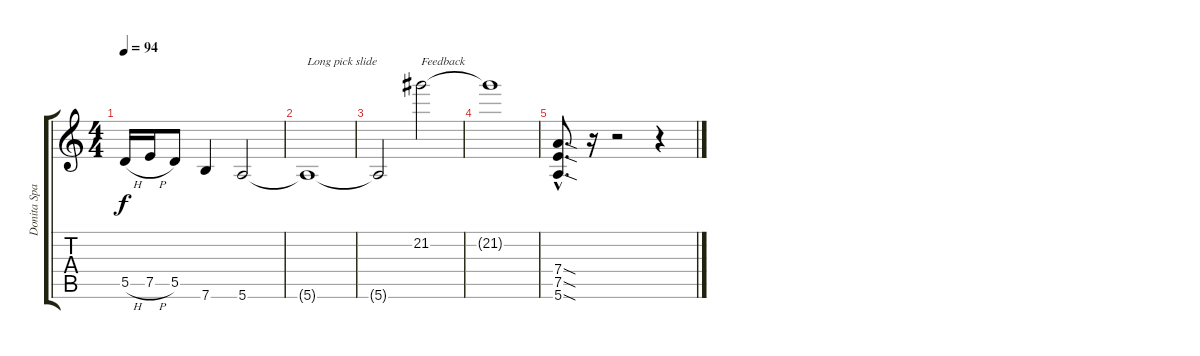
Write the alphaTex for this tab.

\track ("Donita Sparks" "Donita Spa") {instrument distortionguitar}
\staff {score tabs}
\tuning (E4 B3 G3 D3 A2 E2) {hide}
\ts (4 4)
\tempo 94
\clef g2
\ks c
5.5{h}.16{dy f} 7.5{h}.16 5.5.8 7.6.4 5.6.2 |
5.6{t}.1{txt "Long pick slide"} |
5.6{t}.2{volume 0} 21.2.2{txt "Feedback" volume 16} |
21.2{t}.1 |
(7.4{sod hac} 7.5{sod hac} 5.6{sod hac}).8{d} r.16 r.2 r.4
